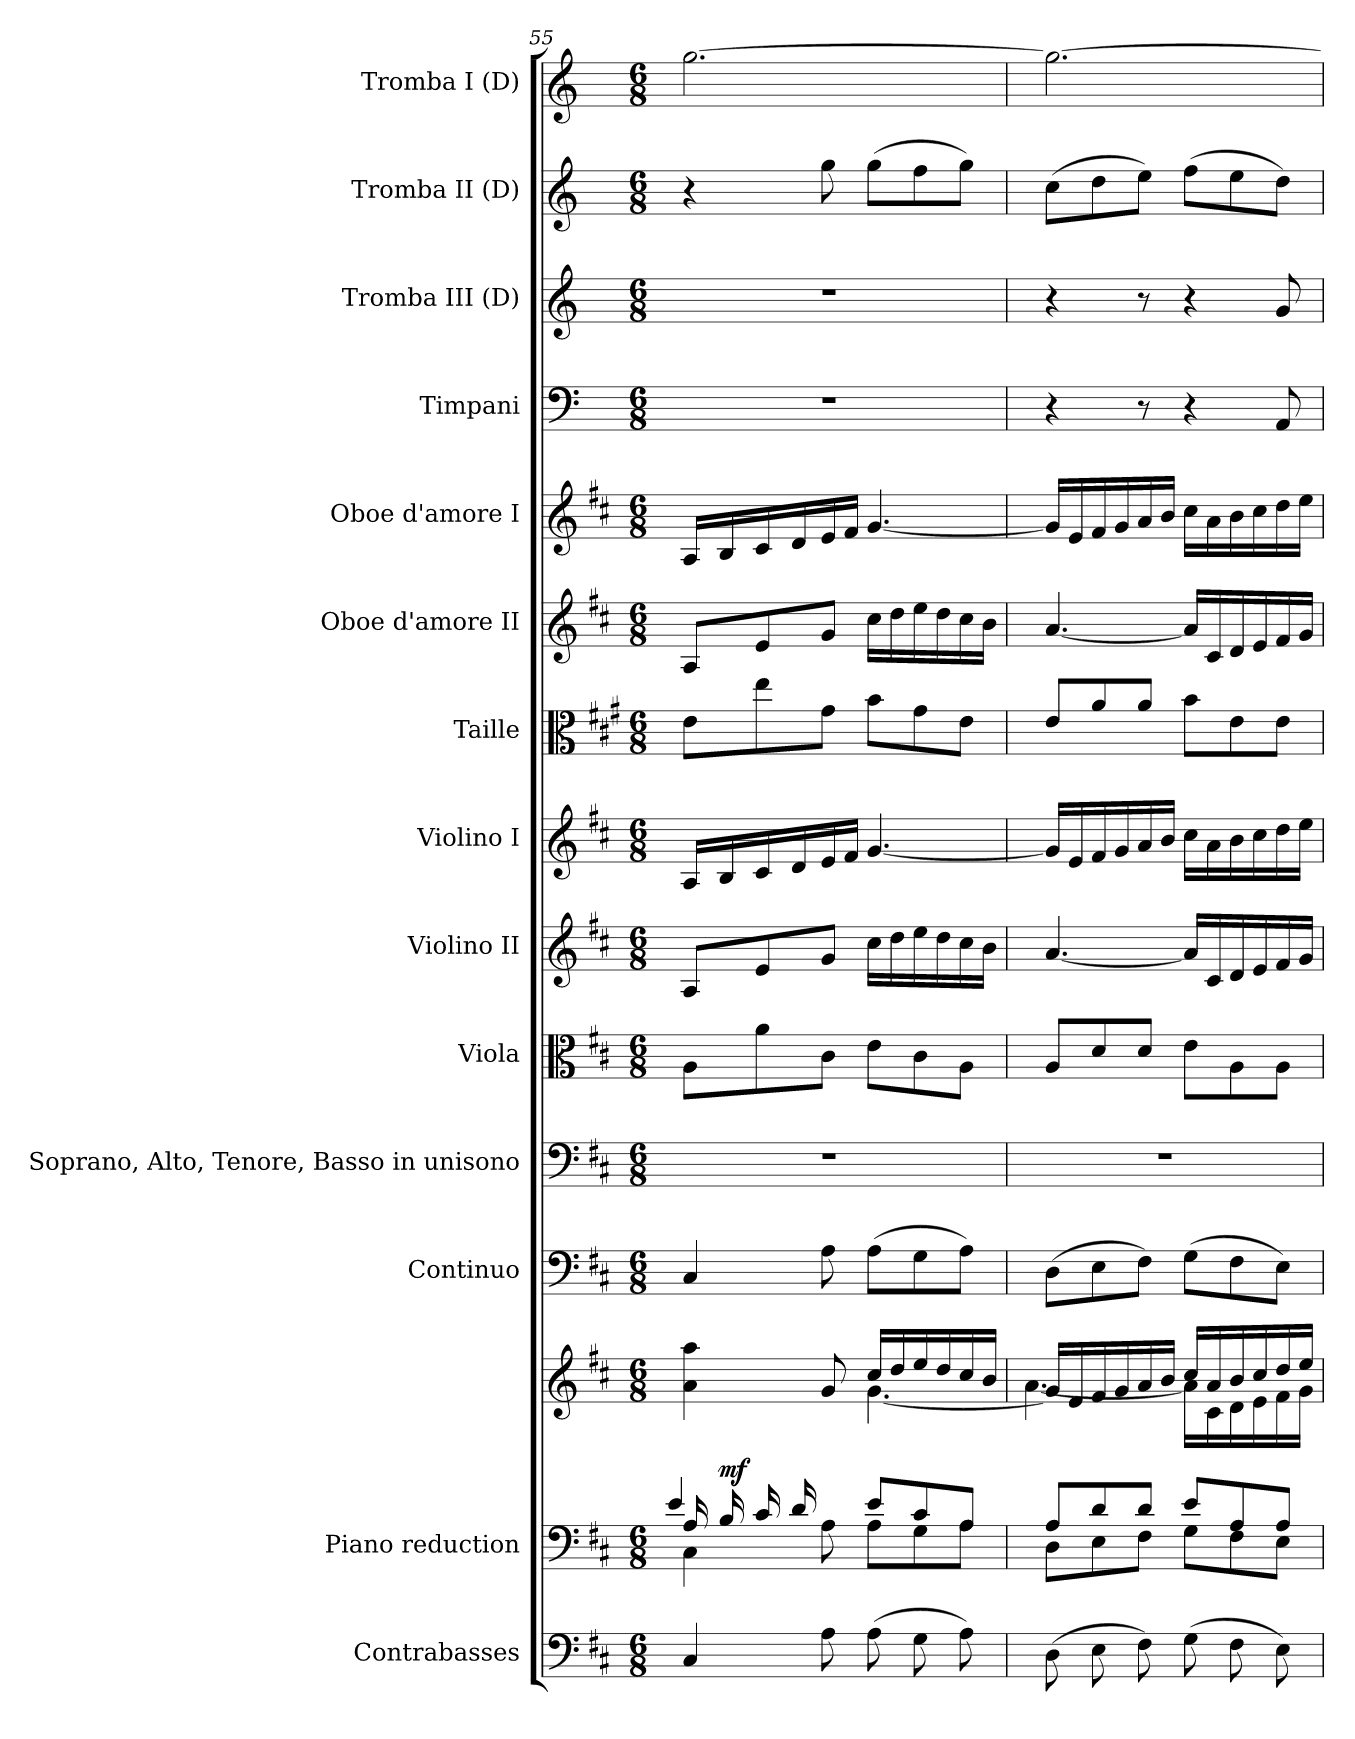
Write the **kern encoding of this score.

**kern	**kern	**kern	**dynam	**kern	**kern	**kern	**kern	**kern	**kern	**kern	**kern	**kern	**kern	**kern	**kern
*part14	*part13	*part13	*part13	*part12	*part11	*part10	*part9	*part8	*part7	*part6	*part5	*part4	*part3	*part2	*part1
*staff15	*staff14	*staff13	*staff13/14	*staff12	*staff11	*staff10	*staff9	*staff8	*staff7	*staff6	*staff5	*staff4	*staff3	*staff2	*staff1
*I"Contrabasses	*I"Piano reduction	*	*	*I"Continuo	*I"Soprano, Alto, Tenore, Basso in unisono	*I"Viola	*I"Violino II	*I"Violino I	*I"Taille	*I"Oboe d'amore II	*I"Oboe d'amore I	*I"Timpani	*I"Tromba III (D)	*I"Tromba II (D)	*I"Tromba I (D)
*I'Cbs.	*I'Pno	*	*	*	*	*	*	*	*	*I'Ob	*I'Ob	*I'Timp	*	*	*
*clefF4	*clefF4	*clefG2	*	*clefF4	*clefF4	*clefC3	*clefG2	*clefG2	*clefC3	*clefG2	*clefG2	*clefF4	*clefG2	*clefG2	*clefG2
*ITrd7c12	*	*	*	*	*	*	*	*	*ITrd4c7	*	*	*	*ITrd-1c-2	*ITrd-1c-2	*ITrd-1c-2
*k[f#c#]	*k[f#c#]	*k[f#c#]	*	*k[f#c#]	*k[f#c#]	*k[f#c#]	*k[f#c#]	*k[f#c#]	*k[f#c#]	*k[f#c#]	*k[f#c#]	*k[]	*k[f#c#]	*k[f#c#]	*k[f#c#]
*M6/8	*M6/8	*M6/8	*	*M6/8	*M6/8	*M6/8	*M6/8	*M6/8	*M6/8	*M6/8	*M6/8	*M6/8	*M6/8	*M6/8	*M6/8
=55	=55	=55	=55	=55	=55	=55	=55	=55	=55	=55	=55	=55	=55	=55	=55
*	*^	*^	*	*	*	*	*	*	*	*	*	*	*	*	*
*	*	*^	*	*^	*	*	*	*	*	*	*	*	*	*	*	*	*
4CC#	16A/LL	4e/	4C#\	4a\ 4aa\	4ryy	16ryy	.	4C#/	2.r	8A\L	8A/L	16A/LL	8A\L	8A/L	16A/LL	2.r	2.r	4r	[2.aa\
!	!	!	!	!	!	!	!LO:DY:b	!	!	!	!	!	!	!	!	!	!	!	!
.	16B/	.	.	.	.	2ryy	mf	.	.	.	.	16B/	.	.	16B/	.	.	.	.
.	16c#/	.	.	.	.	.	.	.	.	8a\	8e/	16c#/	8a\	8e/	16c#/	.	.	.	.
.	16d/	.	.	.	.	.	.	.	.	.	.	16d/	.	.	16d/	.	.	.	.
8AA	2ryy	8ryy	8A\	8g/	16e\	.	.	8A\	.	8c#\J	8g/J	16e/	8c#\J	8g/J	16e/	.	.	8aa\	.
.	.	.	.	.	16f#\JJ	.	.	.	.	.	.	16f#/JJ	.	.	16f#/JJ	.	.	.	.
(8AA	.	8e/L	8A\L	16cc#/LL	[4.g\	.	.	(8A\L	.	8e\L	16cc#\LL	[4.g/	8e\L	16cc#\LL	[4.g/	.	.	(8aa\L	.
.	.	.	.	16dd/	.	.	.	.	.	.	16dd\	.	.	16dd\	.	.	.	.	.
8GG	.	8c#/	8G\	16ee/	.	.	.	8G\	.	8c#\	16ee\	.	8c#\	16ee\	.	.	.	8gg\	.
.	.	.	.	16dd/	.	8.ryy	.	.	.	.	16dd\	.	.	16dd\	.	.	.	.	.
8AA)	.	8A/J	8A\J	16cc#/	.	.	.	8A\J)	.	8A\J	16cc#\	.	8A\J	16cc#\	.	.	.	8aa\J)	.
.	.	.	.	16b/JJ	.	.	.	.	.	.	16b\JJ	.	.	16b\JJ	.	.	.	.	.
*	*	*v	*v	*	*	*	*	*	*	*	*	*	*	*	*	*	*	*	*
*	*	*	*	*v	*v	*	*	*	*	*	*	*	*	*	*	*	*	*
=56	=56	=56	=56	=56	=56	=56	=56	=56	=56	=56	=56	=56	=56	=56	=56	=56	=56
(8DD	8A/L	8D\L	16g/LL]	[4.a\	.	(8D\L	2.r	8A/L	[4.a/	16g/LL]	8A/L	[4.a/	16g/LL]	4r	4r	(8dd\L	2.aa\_
.	.	.	16e/	.	.	.	.	.	.	16e/	.	.	16e/	.	.	.	.
8EE	8d/	8E\	16f#/	.	.	8E\	.	8d/	.	16f#/	8d/	.	16f#/	.	.	8ee\	.
.	.	.	16g/	.	.	.	.	.	.	16g/	.	.	16g/	.	.	.	.
8FF#)	8d/J	8F#\J	16a/	.	.	8F#\J)	.	8d/J	.	16a/	8d/J	.	16a/	8r	8r	8ff#\J)	.
.	.	.	16b/JJ	.	.	.	.	.	.	16b/JJ	.	.	16b/JJ	.	.	.	.
(8GG	8e/L	8G\L	16cc#/LL	16a\LL]	.	(8G\L	.	8e\L	16a/LL]	16cc#\LL	8e\L	16a/LL]	16cc#\LL	4r	4r	(8gg\L	.
.	.	.	16a/	16c#\	.	.	.	.	16c#/	16a\	.	16c#/	16a\	.	.	.	.
8FF#	8A/	8F#\	16b/	16d\	.	8F#\	.	8A\	16d/	16b\	8A\	16d/	16b\	.	.	8ff#\	.
.	.	.	16cc#/	16e\	.	.	.	.	16e/	16cc#\	.	16e/	16cc#\	.	.	.	.
8EE)	8A/J	8E\J	16dd/	16f#\	.	8E\J)	.	8A\J	16f#/	16dd\	8A\J	16f#/	16dd\	8AA/	8a/	8ee\J)	.
.	.	.	16ee/JJ	16g\JJ	.	.	.	.	16g/JJ	16ee\JJ	.	16g/JJ	16ee\JJ	.	.	.	.
*	*v	*v	*	*	*	*	*	*	*	*	*	*	*	*	*	*	*
*	*	*v	*v	*	*	*	*	*	*	*	*	*	*	*	*	*
=	=	=	=	=	=	=	=	=	=	=	=	=	=	=	=
*-	*-	*-	*-	*-	*-	*-	*-	*-	*-	*-	*-	*-	*-	*-	*-
